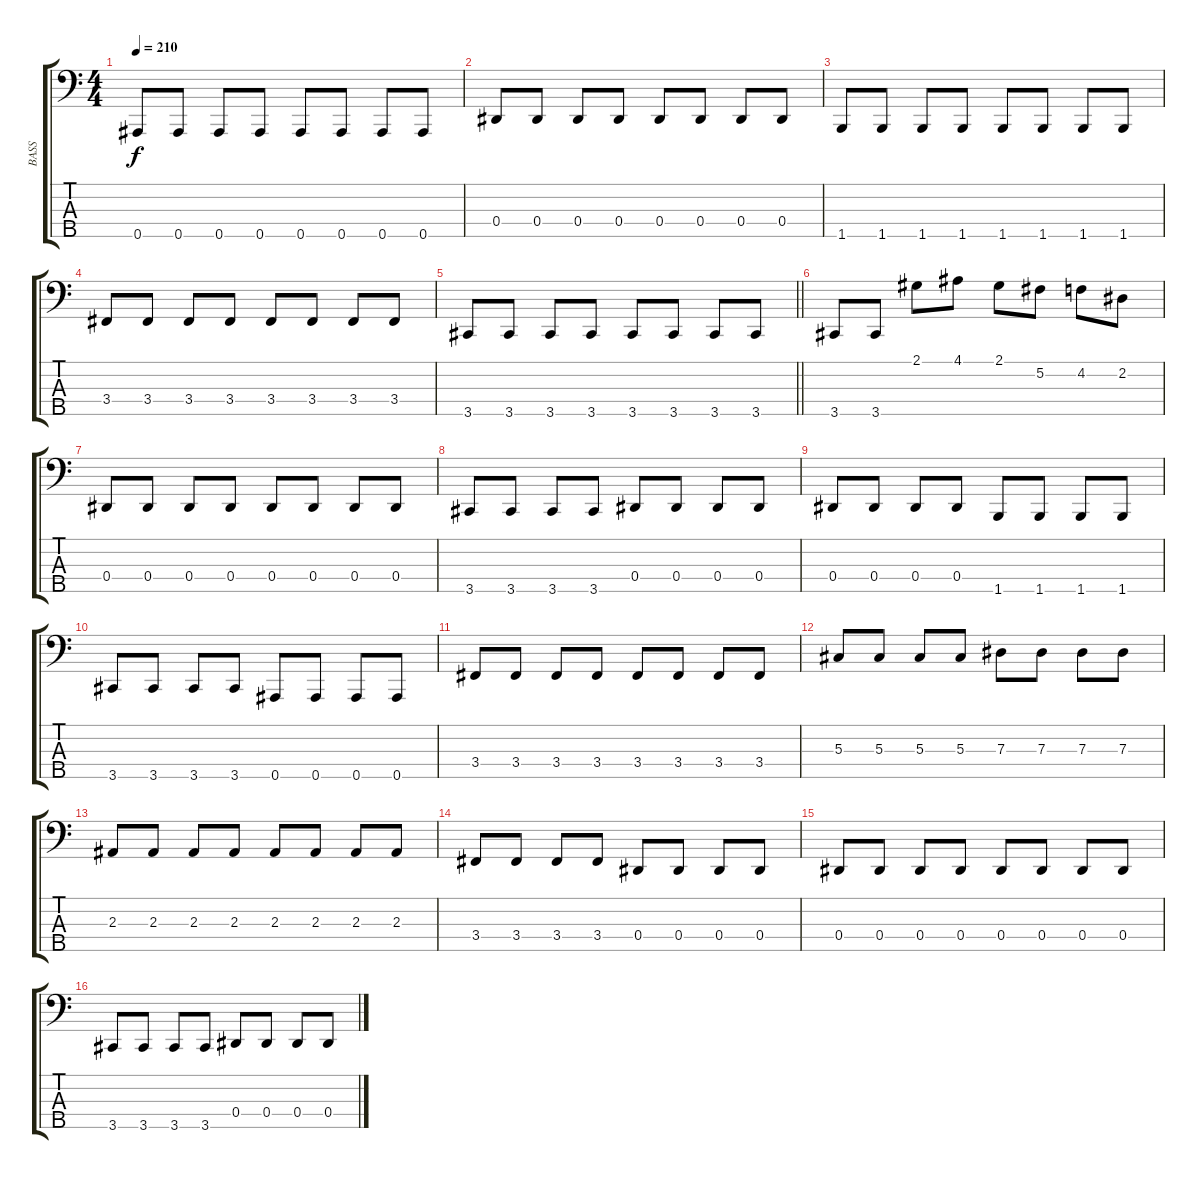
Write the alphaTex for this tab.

\track ("BASS" "BASS") {instrument electricbasspick}
\staff {score tabs}
\tuning (Gb2 Db2 Ab1 Eb1 Bb0) {hide}
\ts (4 4)
\tempo 210
\clef f4
\ks c
0.5.8{dy f} 0.5.8 0.5.8 0.5.8 0.5.8 0.5.8 0.5.8 0.5.8 |
0.4.8 0.4.8 0.4.8 0.4.8 0.4.8 0.4.8 0.4.8 0.4.8 |
1.5.8 1.5.8 1.5.8 1.5.8 1.5.8 1.5.8 1.5.8 1.5.8 |
3.4.8 3.4.8 3.4.8 3.4.8 3.4.8 3.4.8 3.4.8 3.4.8 |
\barLineRight lightlight
3.5.8 3.5.8 3.5.8 3.5.8 3.5.8 3.5.8 3.5.8 3.5.8 |
3.5.8 3.5.8 2.1.8 4.1.8 2.1.8 5.2.8 4.2.8 2.2.8 |
0.4.8 0.4.8 0.4.8 0.4.8 0.4.8 0.4.8 0.4.8 0.4.8 |
3.5.8 3.5.8 3.5.8 3.5.8 0.4.8 0.4.8 0.4.8 0.4.8 |
0.4.8 0.4.8 0.4.8 0.4.8 1.5.8 1.5.8 1.5.8 1.5.8 |
3.5.8 3.5.8 3.5.8 3.5.8 0.5.8 0.5.8 0.5.8 0.5.8 |
3.4.8 3.4.8 3.4.8 3.4.8 3.4.8 3.4.8 3.4.8 3.4.8 |
5.3.8 5.3.8 5.3.8 5.3.8 7.3.8 7.3.8 7.3.8 7.3.8 |
2.3.8 2.3.8 2.3.8 2.3.8 2.3.8 2.3.8 2.3.8 2.3.8 |
3.4.8 3.4.8 3.4.8 3.4.8 0.4.8 0.4.8 0.4.8 0.4.8 |
0.4.8 0.4.8 0.4.8 0.4.8 0.4.8 0.4.8 0.4.8 0.4.8 |
3.5.8 3.5.8 3.5.8 3.5.8 0.4.8 0.4.8 0.4.8 0.4.8
